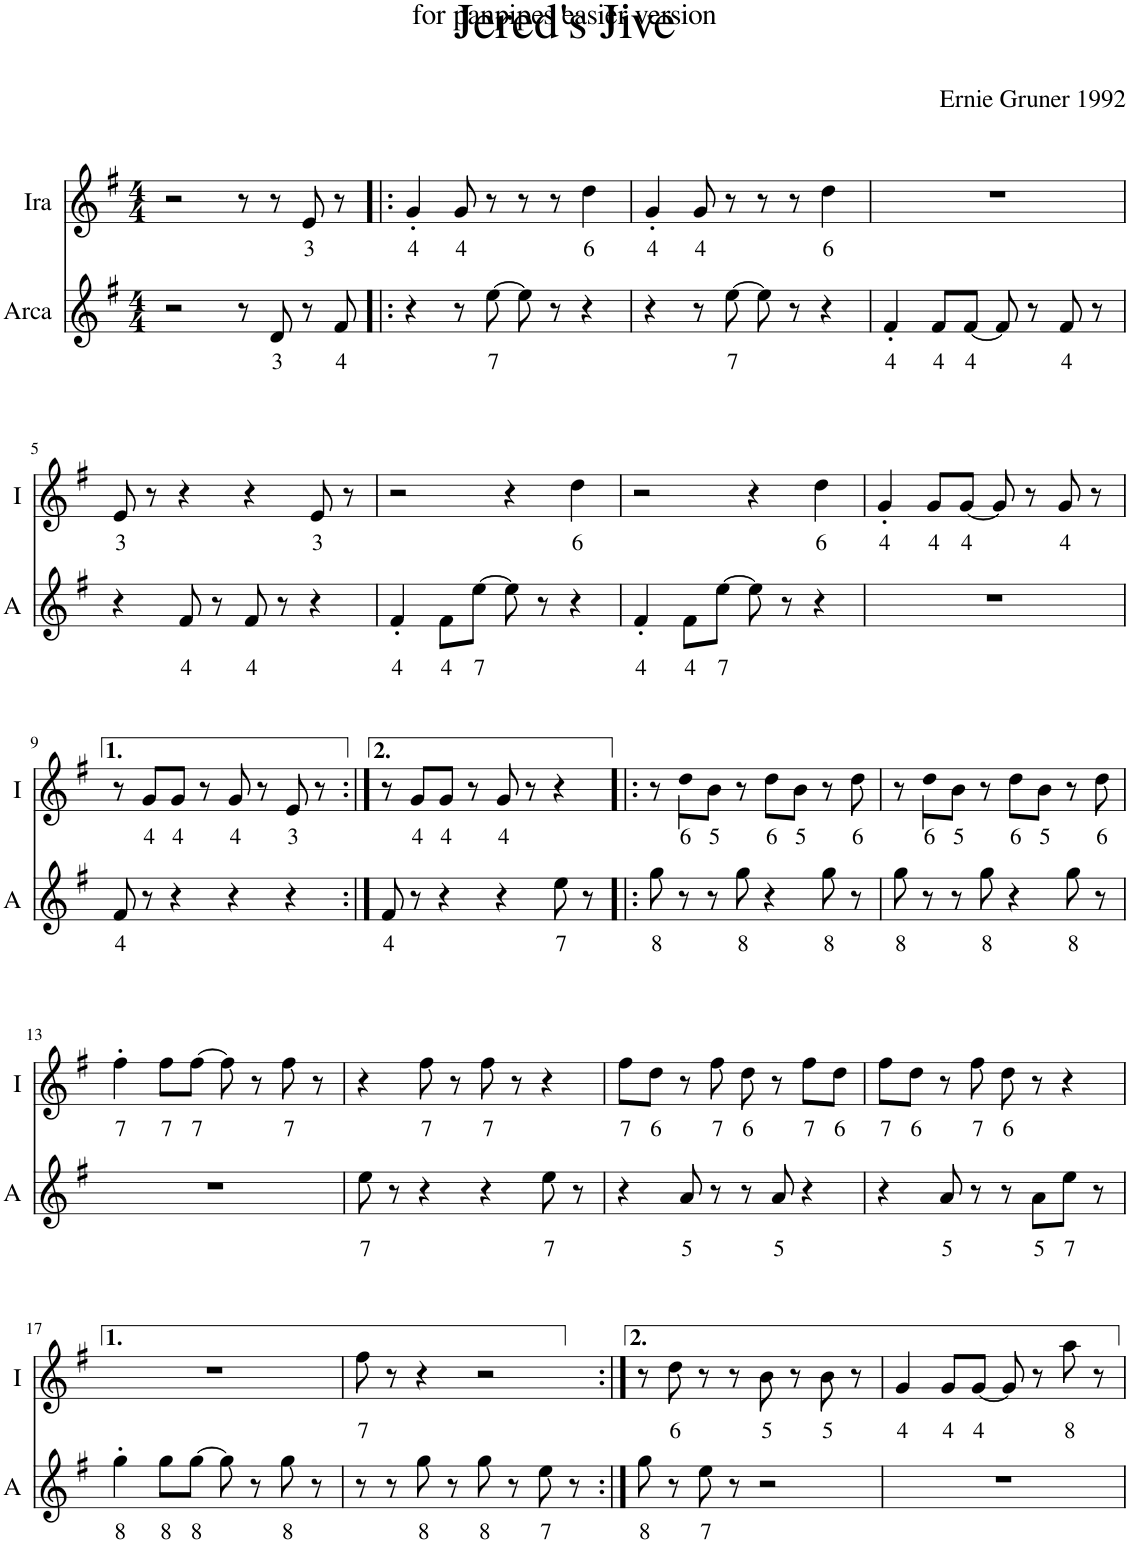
**kern	**text	**kern	**text
*part2	*part2	*part1	*part1
*staff2	*staff2	*staff1	*staff1
*I"Arca	*	*I"Ira	*
*I'A	*	*I'I	*
*clefG2	*	*clefG2	*
*k[f#]	*	*k[f#]	*
*M4/4	*	*M4/4	*
=1	=1	=1	=1
2r	.	2r	.
8r	.	8r	.
!	!LO:LY:b	!	!
8d/	3	8r	.
!	!	!	!LO:LY:b
8r	.	8e/	3
!	!LO:LY:b	!	!
8f#/	4	8r	.
=2!|:	=2!|:	=2!|:	=2!|:
!	!	!	!LO:LY:b
4r	.	4g'/	4
!	!	!	!LO:LY:b
8r	.	8g/	4
!	!LO:LY:b	!	!
[8ee\	7	8r	.
8ee\]	.	8r	.
8r	.	8r	.
!	!	!	!LO:LY:b
4r	.	4dd\	6
=3	=3	=3	=3
!	!	!	!LO:LY:b
4r	.	4g'/	4
!	!	!	!LO:LY:b
8r	.	8g/	4
!	!LO:LY:b	!	!
[8ee\	7	8r	.
8ee\]	.	8r	.
8r	.	8r	.
!	!	!	!LO:LY:b
4r	.	4dd\	6
=4	=4	=4	=4
!	!LO:LY:b	!	!
4f#'/	4	1r	.
!	!LO:LY:b	!	!
8f#/L	4	.	.
!	!LO:LY:b	!	!
[8f#/J	4	.	.
8f#/]	.	.	.
8r	.	.	.
!	!LO:LY:b	!	!
8f#/	4	.	.
8r	.	.	.
!!LO:LB:g=z
=5	=5	=5	=5
!	!	!	!LO:LY:b
4r	.	8e/	3
.	.	8r	.
!	!LO:LY:b	!	!
8f#/	4	4r	.
8r	.	.	.
!	!LO:LY:b	!	!
8f#/	4	4r	.
8r	.	.	.
!	!	!	!LO:LY:b
4r	.	8e/	3
.	.	8r	.
=6	=6	=6	=6
!	!LO:LY:b	!	!
4f#'/	4	2r	.
!	!LO:LY:b	!	!
8f#\L	4	.	.
!	!LO:LY:b	!	!
[8ee\J	7	.	.
8ee\]	.	4r	.
8r	.	.	.
!	!	!	!LO:LY:b
4r	.	4dd\	6
=7	=7	=7	=7
!	!LO:LY:b	!	!
4f#'/	4	2r	.
!	!LO:LY:b	!	!
8f#\L	4	.	.
!	!LO:LY:b	!	!
[8ee\J	7	.	.
8ee\]	.	4r	.
8r	.	.	.
!	!	!	!LO:LY:b
4r	.	4dd\	6
=8	=8	=8	=8
!	!	!	!LO:LY:b
1r	.	4g'/	4
!	!	!	!LO:LY:b
.	.	8g/L	4
!	!	!	!LO:LY:b
.	.	[8g/J	4
.	.	8g/]	.
.	.	8r	.
!	!	!	!LO:LY:b
.	.	8g/	4
.	.	8r	.
!!LO:LB:g=z
=9	=9	=9	=9
!	!LO:LY:b	!	!
8f#/	4	8r	.
!	!	!	!LO:LY:b
8r	.	8g/L	4
!	!	!	!LO:LY:b
4r	.	8g/J	4
.	.	8r	.
!	!	!	!LO:LY:b
4r	.	8g/	4
.	.	8r	.
!	!	!	!LO:LY:b
4r	.	8e/	3
.	.	8r	.
=10:|!	=10:|!	=10:|!	=10:|!
!	!LO:LY:b	!	!
8f#/	4	8r	.
!	!	!	!LO:LY:b
8r	.	8g/L	4
!	!	!	!LO:LY:b
4r	.	8g/J	4
.	.	8r	.
!	!	!	!LO:LY:b
4r	.	8g/	4
.	.	8r	.
!	!LO:LY:b	!	!
8ee\	7	4r	.
8r	.	.	.
=11!|:	=11!|:	=11!|:	=11!|:
!	!LO:LY:b	!	!
8gg\	8	8r	.
!	!	!	!LO:LY:b
8r	.	8dd\L	6
!	!	!	!LO:LY:b
8r	.	8b\J	5
!	!LO:LY:b	!	!
8gg\	8	8r	.
!	!	!	!LO:LY:b
4r	.	8dd\L	6
!	!	!	!LO:LY:b
.	.	8b\J	5
!	!LO:LY:b	!	!
8gg\	8	8r	.
!	!	!	!LO:LY:b
8r	.	8dd\	6
=12	=12	=12	=12
!	!LO:LY:b	!	!
8gg\	8	8r	.
!	!	!	!LO:LY:b
8r	.	8dd\L	6
!	!	!	!LO:LY:b
8r	.	8b\J	5
!	!LO:LY:b	!	!
8gg\	8	8r	.
!	!	!	!LO:LY:b
4r	.	8dd\L	6
!	!	!	!LO:LY:b
.	.	8b\J	5
!	!LO:LY:b	!	!
8gg\	8	8r	.
!	!	!	!LO:LY:b
8r	.	8dd\	6
!!LO:LB:g=z
=13	=13	=13	=13
!	!	!	!LO:LY:b
1r	.	4ff#'\	7
!	!	!	!LO:LY:b
.	.	8ff#\L	7
!	!	!	!LO:LY:b
.	.	[8ff#\J	7
.	.	8ff#\]	.
.	.	8r	.
!	!	!	!LO:LY:b
.	.	8ff#\	7
.	.	8r	.
=14	=14	=14	=14
!	!LO:LY:b	!	!
8ee\	7	4r	.
8r	.	.	.
!	!	!	!LO:LY:b
4r	.	8ff#\	7
.	.	8r	.
!	!	!	!LO:LY:b
4r	.	8ff#\	7
.	.	8r	.
!	!LO:LY:b	!	!
8ee\	7	4r	.
8r	.	.	.
=15	=15	=15	=15
!	!	!	!LO:LY:b
4r	.	8ff#\L	7
!	!	!	!LO:LY:b
.	.	8dd\J	6
!	!LO:LY:b	!	!
8a/	5	8r	.
!	!	!	!LO:LY:b
8r	.	8ff#\	7
!	!	!	!LO:LY:b
8r	.	8dd\	6
!	!LO:LY:b	!	!
8a/	5	8r	.
!	!	!	!LO:LY:b
4r	.	8ff#\L	7
!	!	!	!LO:LY:b
.	.	8dd\J	6
=16	=16	=16	=16
!	!	!	!LO:LY:b
4r	.	8ff#\L	7
!	!	!	!LO:LY:b
.	.	8dd\J	6
!	!LO:LY:b	!	!
8a/	5	8r	.
!	!	!	!LO:LY:b
8r	.	8ff#\	7
!	!	!	!LO:LY:b
8r	.	8dd\	6
!	!LO:LY:b	!	!
8a\L	5	8r	.
!	!LO:LY:b	!	!
8ee\J	7	4r	.
8r	.	.	.
!!LO:LB:g=z
=17	=17	=17	=17
!	!LO:LY:b	!	!
4gg'\	8	1r	.
!	!LO:LY:b	!	!
8gg\L	8	.	.
!	!LO:LY:b	!	!
[8gg\J	8	.	.
8gg\]	.	.	.
8r	.	.	.
!	!LO:LY:b	!	!
8gg\	8	.	.
8r	.	.	.
=18	=18	=18	=18
!	!	!	!LO:LY:b
8r	.	8ff#\	7
8r	.	8r	.
!	!LO:LY:b	!	!
8gg\	8	4r	.
8r	.	.	.
!	!LO:LY:b	!	!
8gg\	8	2r	.
8r	.	.	.
!	!LO:LY:b	!	!
8ee\	7	.	.
8r	.	.	.
=19:|!	=19:|!	=19:|!	=19:|!
!	!LO:LY:b	!	!
8gg\	8	8r	.
!	!	!	!LO:LY:b
8r	.	8dd\	6
!	!LO:LY:b	!	!
8ee\	7	8r	.
8r	.	8r	.
!	!	!	!LO:LY:b
2r	.	8b\	5
.	.	8r	.
!	!	!	!LO:LY:b
.	.	8b\	5
.	.	8r	.
=20	=20	=20	=20
!	!	!	!LO:LY:b
1r	.	4g/	4
!	!	!	!LO:LY:b
.	.	8g/L	4
!	!	!	!LO:LY:b
.	.	[8g/J	4
.	.	8g/]	.
.	.	8r	.
!	!	!	!LO:LY:b
.	.	8aa\	8
.	.	8r	.
=	=	=	=
*-	*-	*-	*-
